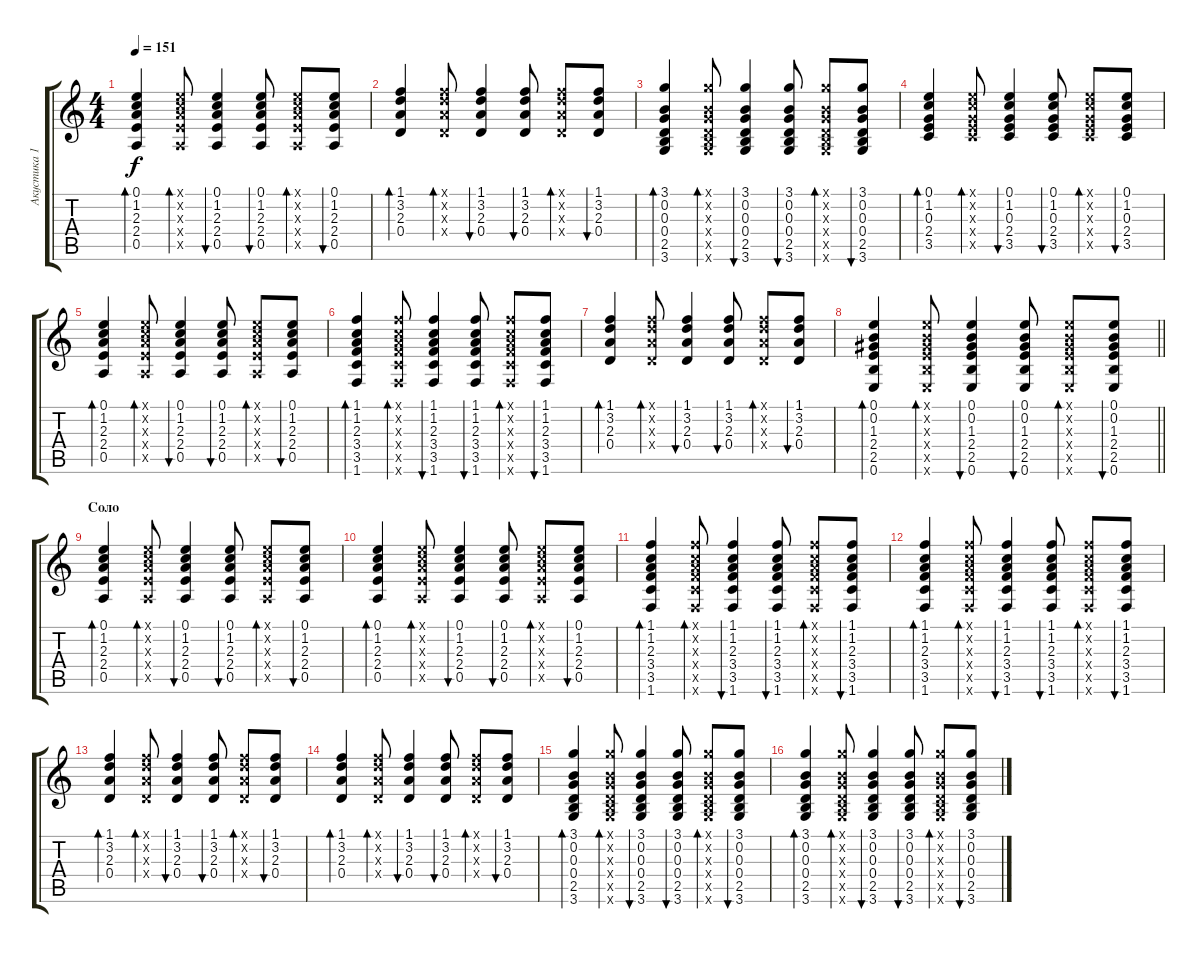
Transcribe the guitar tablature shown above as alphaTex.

\track ("Акустика 1" "Акустика 1") {instrument acousticguitarsteel}
\staff {score tabs}
\tuning (E4 B3 G3 D3 A2 E2) {hide}
\ts (4 4)
\tempo 151
\clef g2
\ks c
(0.1 1.2 2.3 2.4 0.5).4{bd 60 dy f} (0.1{x} 1.2{x} 2.3{x} 2.4{x} 0.5{x}).8{bd 60} (0.1 1.2 2.3 2.4 0.5).4{bu 60} (0.1 1.2 2.3 2.4 0.5).8{bu 60} (0.1{x} 1.2{x} 2.3{x} 2.4{x} 0.5{x}).8{bd 60} (0.1 1.2 2.3 2.4 0.5).8{bu 60} |
(1.1 3.2 2.3 0.4).4{bd 60} (1.1{x} 3.2{x} 2.3{x} 0.4{x}).8{bd 60} (1.1 3.2 2.3 0.4).4{bu 60} (1.1 3.2 2.3 0.4).8{bu 60} (1.1{x} 3.2{x} 2.3{x} 0.4{x}).8{bd 60} (1.1 3.2 2.3 0.4).8{bu 60} |
(3.1 0.2 0.3 0.4 2.5 3.6).4{bd 60} (3.1{x} 0.2{x} 0.3{x} 0.4{x} 2.5{x} 3.6{x}).8{bd 60} (3.1 0.2 0.3 0.4 2.5 3.6).4{bu 60} (3.1 0.2 0.3 0.4 2.5 3.6).8{bu 60} (3.1{x} 0.2{x} 0.3{x} 0.4{x} 2.5{x} 3.6{x}).8{bd 60} (3.1 0.2 0.3 0.4 2.5 3.6).8{bu 60} |
(0.1 1.2 0.3 2.4 3.5).4{bd 60} (0.1{x} 1.2{x} 0.3{x} 2.4{x} 3.5{x}).8{bd 60} (0.1 1.2 0.3 2.4 3.5).4{bu 60} (0.1 1.2 0.3 2.4 3.5).8{bu 60} (0.1{x} 1.2{x} 0.3{x} 2.4{x} 3.5{x}).8{bd 60} (0.1 1.2 0.3 2.4 3.5).8{bu 60} |
(0.1 1.2 2.3 2.4 0.5).4{bd 60} (0.1{x} 1.2{x} 2.3{x} 2.4{x} 0.5{x}).8{bd 60} (0.1 1.2 2.3 2.4 0.5).4{bu 60} (0.1 1.2 2.3 2.4 0.5).8{bu 60} (0.1{x} 1.2{x} 2.3{x} 2.4{x} 0.5{x}).8{bd 60} (0.1 1.2 2.3 2.4 0.5).8{bu 60} |
(1.1 1.2 2.3 3.4 3.5 1.6).4{bd 60} (1.1{x} 1.2{x} 2.3{x} 3.4{x} 3.5{x} 1.6{x}).8{bd 60} (1.1 1.2 2.3 3.4 3.5 1.6).4{bu 60} (1.1 1.2 2.3 3.4 3.5 1.6).8{bu 60} (1.1{x} 1.2{x} 2.3{x} 3.4{x} 3.5{x} 1.6{x}).8{bd 60} (1.1 1.2 2.3 3.4 3.5 1.6).8{bu 60} |
(1.1 3.2 2.3 0.4).4{bd 60} (1.1{x} 3.2{x} 2.3{x} 0.4{x}).8{bd 60} (1.1 3.2 2.3 0.4).4{bu 60} (1.1 3.2 2.3 0.4).8{bu 60} (1.1{x} 3.2{x} 2.3{x} 0.4{x}).8{bd 60} (1.1 3.2 2.3 0.4).8{bu 60} |
\barLineRight lightlight
(0.1 0.2 1.3 2.4 2.5 0.6).4{bd 60} (0.1{x} 0.2{x} 1.3{x} 2.4{x} 2.5{x} 0.6{x}).8{bd 60} (0.1 0.2 1.3 2.4 2.5 0.6).4{bu 60} (0.1 0.2 1.3 2.4 2.5 0.6).8{bu 60} (0.1{x} 0.2{x} 1.3{x} 2.4{x} 2.5{x} 0.6{x}).8{bd 60} (0.1 0.2 1.3 2.4 2.5 0.6).8{bu 60} |
\section ("" "Соло")
(0.1 1.2 2.3 2.4 0.5).4{bd 60} (0.1{x} 1.2{x} 2.3{x} 2.4{x} 0.5{x}).8{bd 60} (0.1 1.2 2.3 2.4 0.5).4{bu 60} (0.1 1.2 2.3 2.4 0.5).8{bu 60} (0.1{x} 1.2{x} 2.3{x} 2.4{x} 0.5{x}).8{bd 60} (0.1 1.2 2.3 2.4 0.5).8{bu 60} |
(0.1 1.2 2.3 2.4 0.5).4{bd 60} (0.1{x} 1.2{x} 2.3{x} 2.4{x} 0.5{x}).8{bd 60} (0.1 1.2 2.3 2.4 0.5).4{bu 60} (0.1 1.2 2.3 2.4 0.5).8{bu 60} (0.1{x} 1.2{x} 2.3{x} 2.4{x} 0.5{x}).8{bd 60} (0.1 1.2 2.3 2.4 0.5).8{bu 60} |
(1.1 1.2 2.3 3.4 3.5 1.6).4{bd 60} (1.1{x} 1.2{x} 2.3{x} 3.4{x} 3.5{x} 1.6{x}).8{bd 60} (1.1 1.2 2.3 3.4 3.5 1.6).4{bu 60} (1.1 1.2 2.3 3.4 3.5 1.6).8{bu 60} (1.1{x} 1.2{x} 2.3{x} 3.4{x} 3.5{x} 1.6{x}).8{bd 60} (1.1 1.2 2.3 3.4 3.5 1.6).8{bu 60} |
(1.1 1.2 2.3 3.4 3.5 1.6).4{bd 60} (1.1{x} 1.2{x} 2.3{x} 3.4{x} 3.5{x} 1.6{x}).8{bd 60} (1.1 1.2 2.3 3.4 3.5 1.6).4{bu 60} (1.1 1.2 2.3 3.4 3.5 1.6).8{bu 60} (1.1{x} 1.2{x} 2.3{x} 3.4{x} 3.5{x} 1.6{x}).8{bd 60} (1.1 1.2 2.3 3.4 3.5 1.6).8{bu 60} |
(1.1 3.2 2.3 0.4).4{bd 60} (1.1{x} 3.2{x} 2.3{x} 0.4{x}).8{bd 60} (1.1 3.2 2.3 0.4).4{bu 60} (1.1 3.2 2.3 0.4).8{bu 60} (1.1{x} 3.2{x} 2.3{x} 0.4{x}).8{bd 60} (1.1 3.2 2.3 0.4).8{bu 60} |
(1.1 3.2 2.3 0.4).4{bd 60} (1.1{x} 3.2{x} 2.3{x} 0.4{x}).8{bd 60} (1.1 3.2 2.3 0.4).4{bu 60} (1.1 3.2 2.3 0.4).8{bu 60} (1.1{x} 3.2{x} 2.3{x} 0.4{x}).8{bd 60} (1.1 3.2 2.3 0.4).8{bu 60} |
(3.1 0.2 0.3 0.4 2.5 3.6).4{bd 60} (3.1{x} 0.2{x} 0.3{x} 0.4{x} 2.5{x} 3.6{x}).8{bd 60} (3.1 0.2 0.3 0.4 2.5 3.6).4{bu 60} (3.1 0.2 0.3 0.4 2.5 3.6).8{bu 60} (3.1{x} 0.2{x} 0.3{x} 0.4{x} 2.5{x} 3.6{x}).8{bd 60} (3.1 0.2 0.3 0.4 2.5 3.6).8{bu 60} |
(3.1 0.2 0.3 0.4 2.5 3.6).4{bd 60} (3.1{x} 0.2{x} 0.3{x} 0.4{x} 2.5{x} 3.6{x}).8{bd 60} (3.1 0.2 0.3 0.4 2.5 3.6).4{bu 60} (3.1 0.2 0.3 0.4 2.5 3.6).8{bu 60} (3.1{x} 0.2{x} 0.3{x} 0.4{x} 2.5{x} 3.6{x}).8{bd 60} (3.1 0.2 0.3 0.4 2.5 3.6).8{bu 60}
